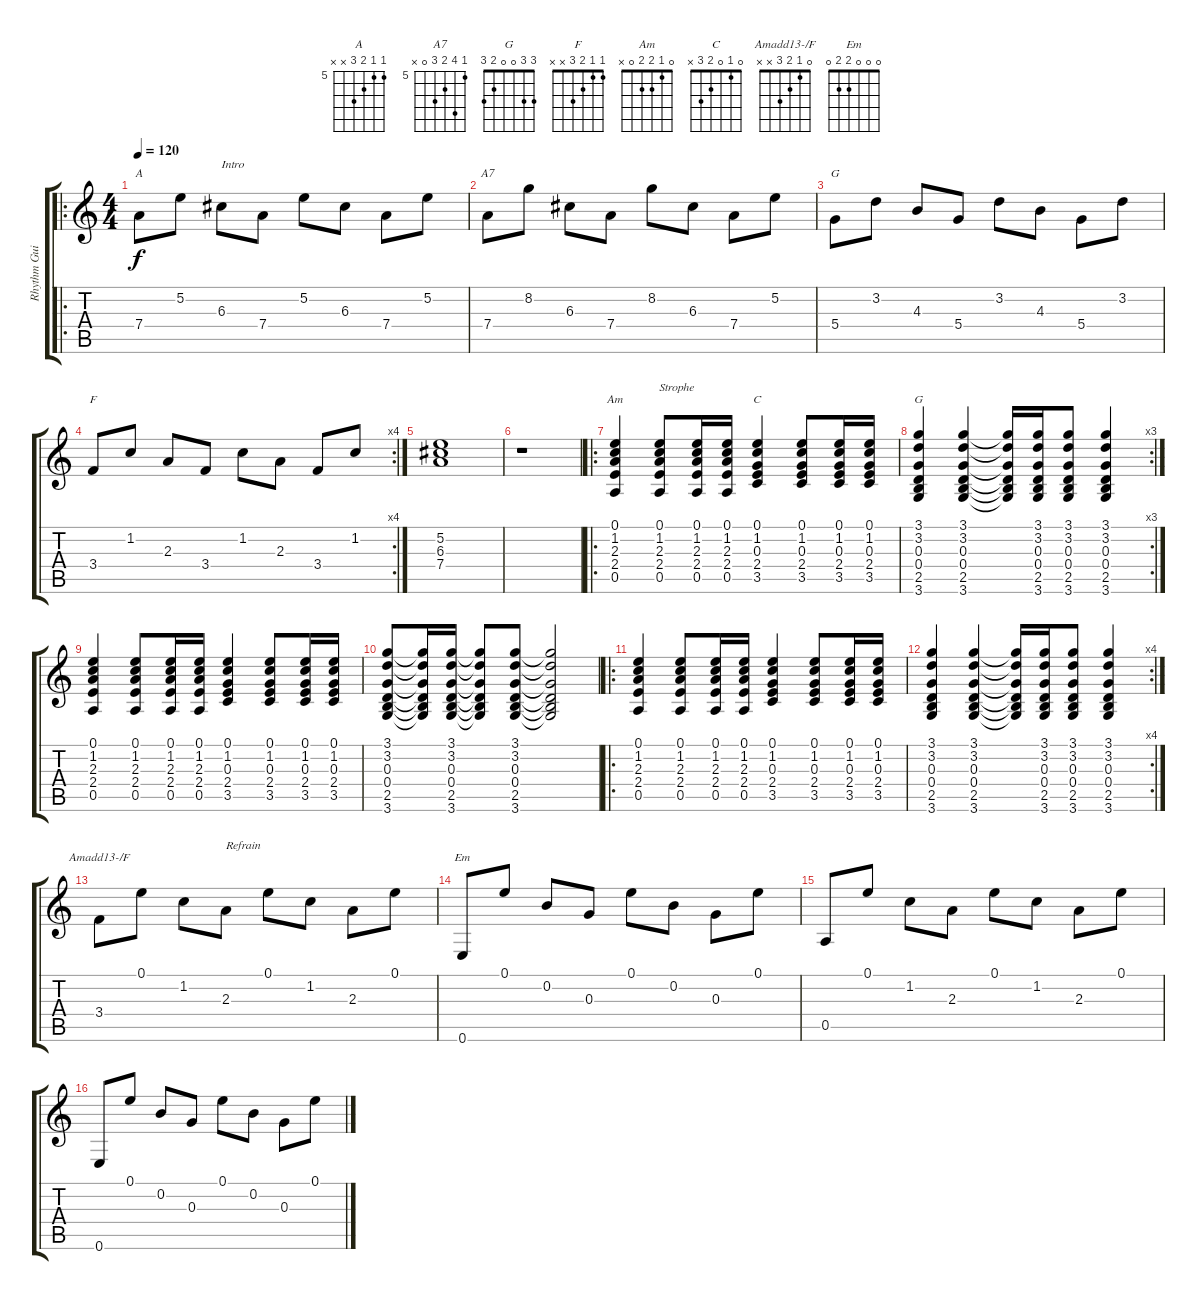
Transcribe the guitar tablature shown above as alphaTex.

\track ("Rhythm Guitar" "Rhythm Gui") {instrument electricguitarclean}
\staff {score tabs}
\tuning (E4 B3 G3 D3 A2 E2) {hide}
\chord ("A" 5 5 6 7 x x) {firstfret 5}
\chord ("A7" 5 8 6 7 0 x) {firstfret 5}
\chord ("G" 3 3 4 5 5 3)
\chord ("F" 1 1 2 3 x x)
\chord ("Am" 0 1 2 2 0 x)
\chord ("C" 0 1 0 2 3 x)
\chord ("G" 3 3 0 0 2 3)
\chord ("Amadd13-/F" 0 1 2 3 x x)
\chord ("Em" 0 0 0 2 2 0)
\ro
\ts (4 4)
\tempo 120
\clef g2
\ks c
7.4.8{ch "A" dy f instrument electricguitarclean} 5.2.8 6.3.8{txt "Intro"} 7.4.8 5.2.8 6.3.8 7.4.8 5.2.8 |
7.4.8{ch "A7"} 8.2.8 6.3.8 7.4.8 8.2.8 6.3.8 7.4.8 5.2.8 |
5.4.8{ch "G"} 3.2.8 4.3.8 5.4.8 3.2.8 4.3.8 5.4.8 3.2.8 |
\rc 4
3.4.8{ch "F"} 1.2.8 2.3.8 3.4.8 1.2.8 2.3.8 3.4.8 1.2.8 |
(5.2 6.3 7.4).1 |
r.1 |
\ro
(0.1 1.2 2.3 2.4 0.5).4{ch "Am"} (0.1 1.2 2.3 2.4 0.5).8{txt "Strophe"} (0.1 1.2 2.3 2.4 0.5).16 (0.1 1.2 2.3 2.4 0.5).16 (0.1 1.2 0.3 2.4 3.5).4{ch "C"} (0.1 1.2 0.3 2.4 3.5).8 (0.1 1.2 0.3 2.4 3.5).16 (0.1 1.2 0.3 2.4 3.5).16 |
\rc 3
(3.1 3.2 0.3 0.4 2.5 3.6).4{ch "G"} (3.1 3.2 0.3 0.4 2.5 3.6).4 (3.1{t} 3.2{t} 0.3{t} 0.4{t} 2.5{t} 3.6{t}).16 (3.1 3.2 0.3 0.4 2.5 3.6).16 (3.1 3.2 0.3 0.4 2.5 3.6).8 (3.1 3.2 0.3 0.4 2.5 3.6).4 |
(0.1 1.2 2.3 2.4 0.5).4 (0.1 1.2 2.3 2.4 0.5).8 (0.1 1.2 2.3 2.4 0.5).16 (0.1 1.2 2.3 2.4 0.5).16 (0.1 1.2 0.3 2.4 3.5).4 (0.1 1.2 0.3 2.4 3.5).8 (0.1 1.2 0.3 2.4 3.5).16 (0.1 1.2 0.3 2.4 3.5).16 |
(3.1 3.2 0.3 0.4 2.5 3.6).8 (3.1{t} 3.2{t} 0.3{t} 0.4{t} 2.5{t} 3.6{t}).16 (3.1 3.2 0.3 0.4 2.5 3.6).16 (3.1{t} 3.2{t} 0.3{t} 0.4{t} 2.5{t} 3.6{t}).8 (3.1 3.2 0.3 0.4 2.5 3.6).8 (3.1{t} 3.2{t} 0.3{t} 0.4{t} 2.5{t} 3.6{t}).2 |
\ro
(0.1 1.2 2.3 2.4 0.5).4 (0.1 1.2 2.3 2.4 0.5).8 (0.1 1.2 2.3 2.4 0.5).16 (0.1 1.2 2.3 2.4 0.5).16 (0.1 1.2 0.3 2.4 3.5).4 (0.1 1.2 0.3 2.4 3.5).8 (0.1 1.2 0.3 2.4 3.5).16 (0.1 1.2 0.3 2.4 3.5).16 |
\rc 4
(3.1 3.2 0.3 0.4 2.5 3.6).4 (3.1 3.2 0.3 0.4 2.5 3.6).4 (3.1{t} 3.2{t} 0.3{t} 0.4{t} 2.5{t} 3.6{t}).16 (3.1 3.2 0.3 0.4 2.5 3.6).16 (3.1 3.2 0.3 0.4 2.5 3.6).8 (3.1 3.2 0.3 0.4 2.5 3.6).4 |
3.4.8{ch "Amadd13-/F"} 0.1.8 1.2.8 2.3.8{txt "Refrain"} 0.1.8 1.2.8 2.3.8 0.1.8 |
0.6.8{ch "Em"} 0.1.8 0.2.8 0.3.8 0.1.8 0.2.8 0.3.8 0.1.8 |
0.5.8 0.1.8 1.2.8 2.3.8 0.1.8 1.2.8 2.3.8 0.1.8 |
0.6.8 0.1.8 0.2.8 0.3.8 0.1.8 0.2.8 0.3.8 0.1.8
